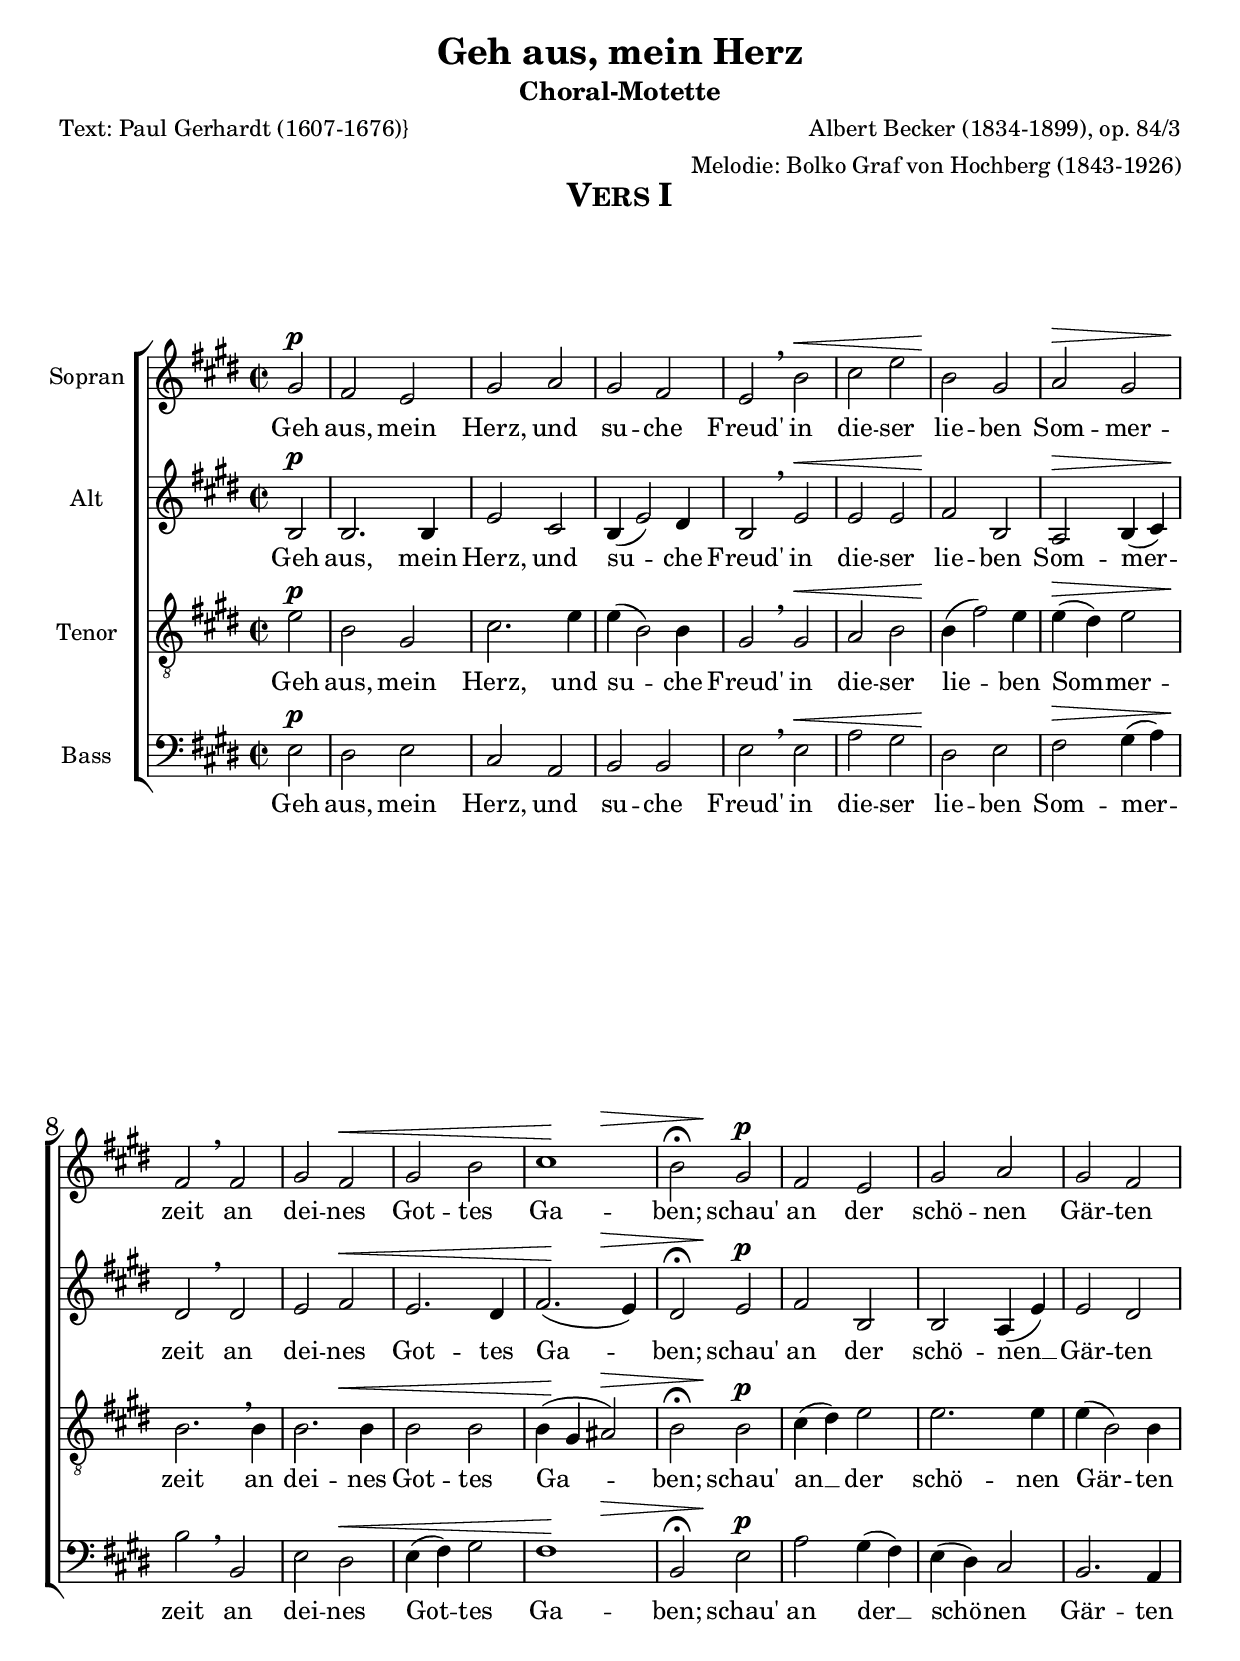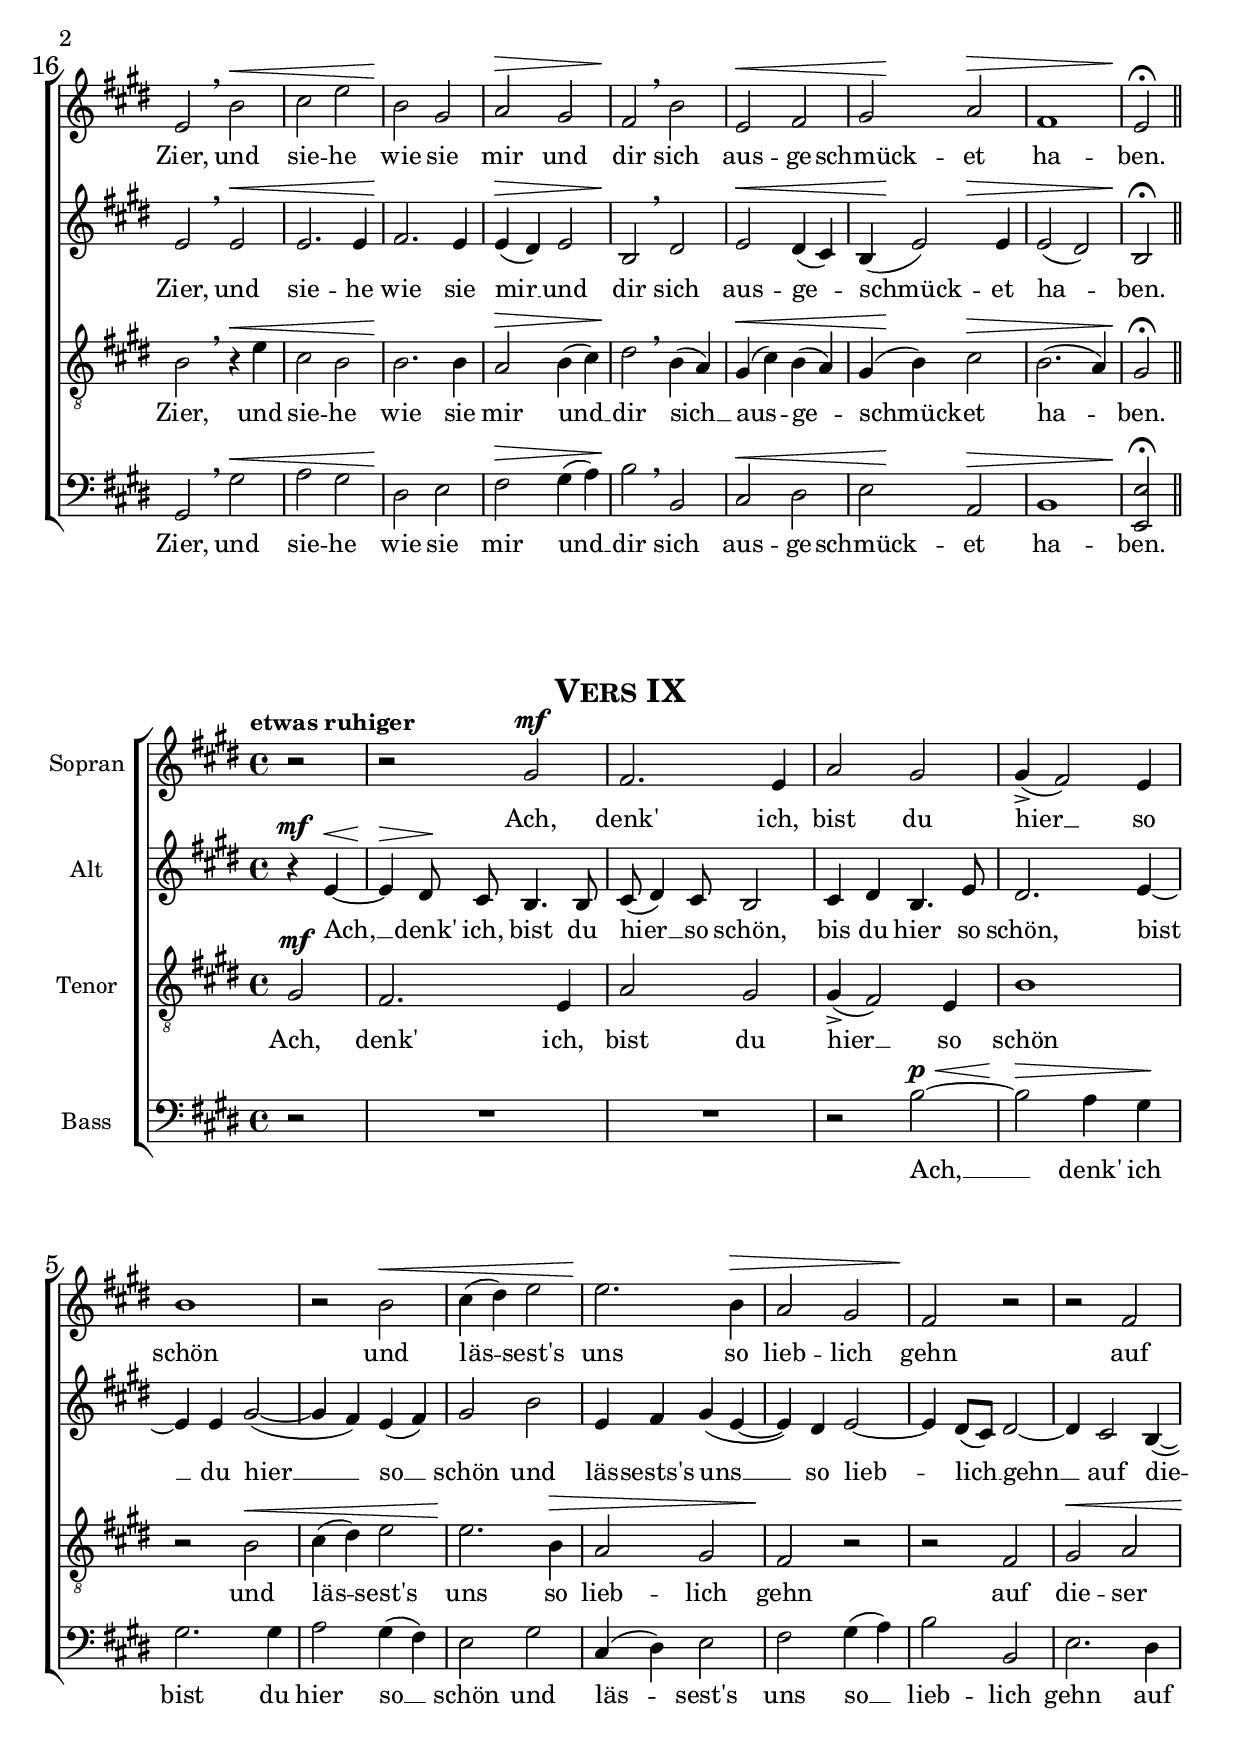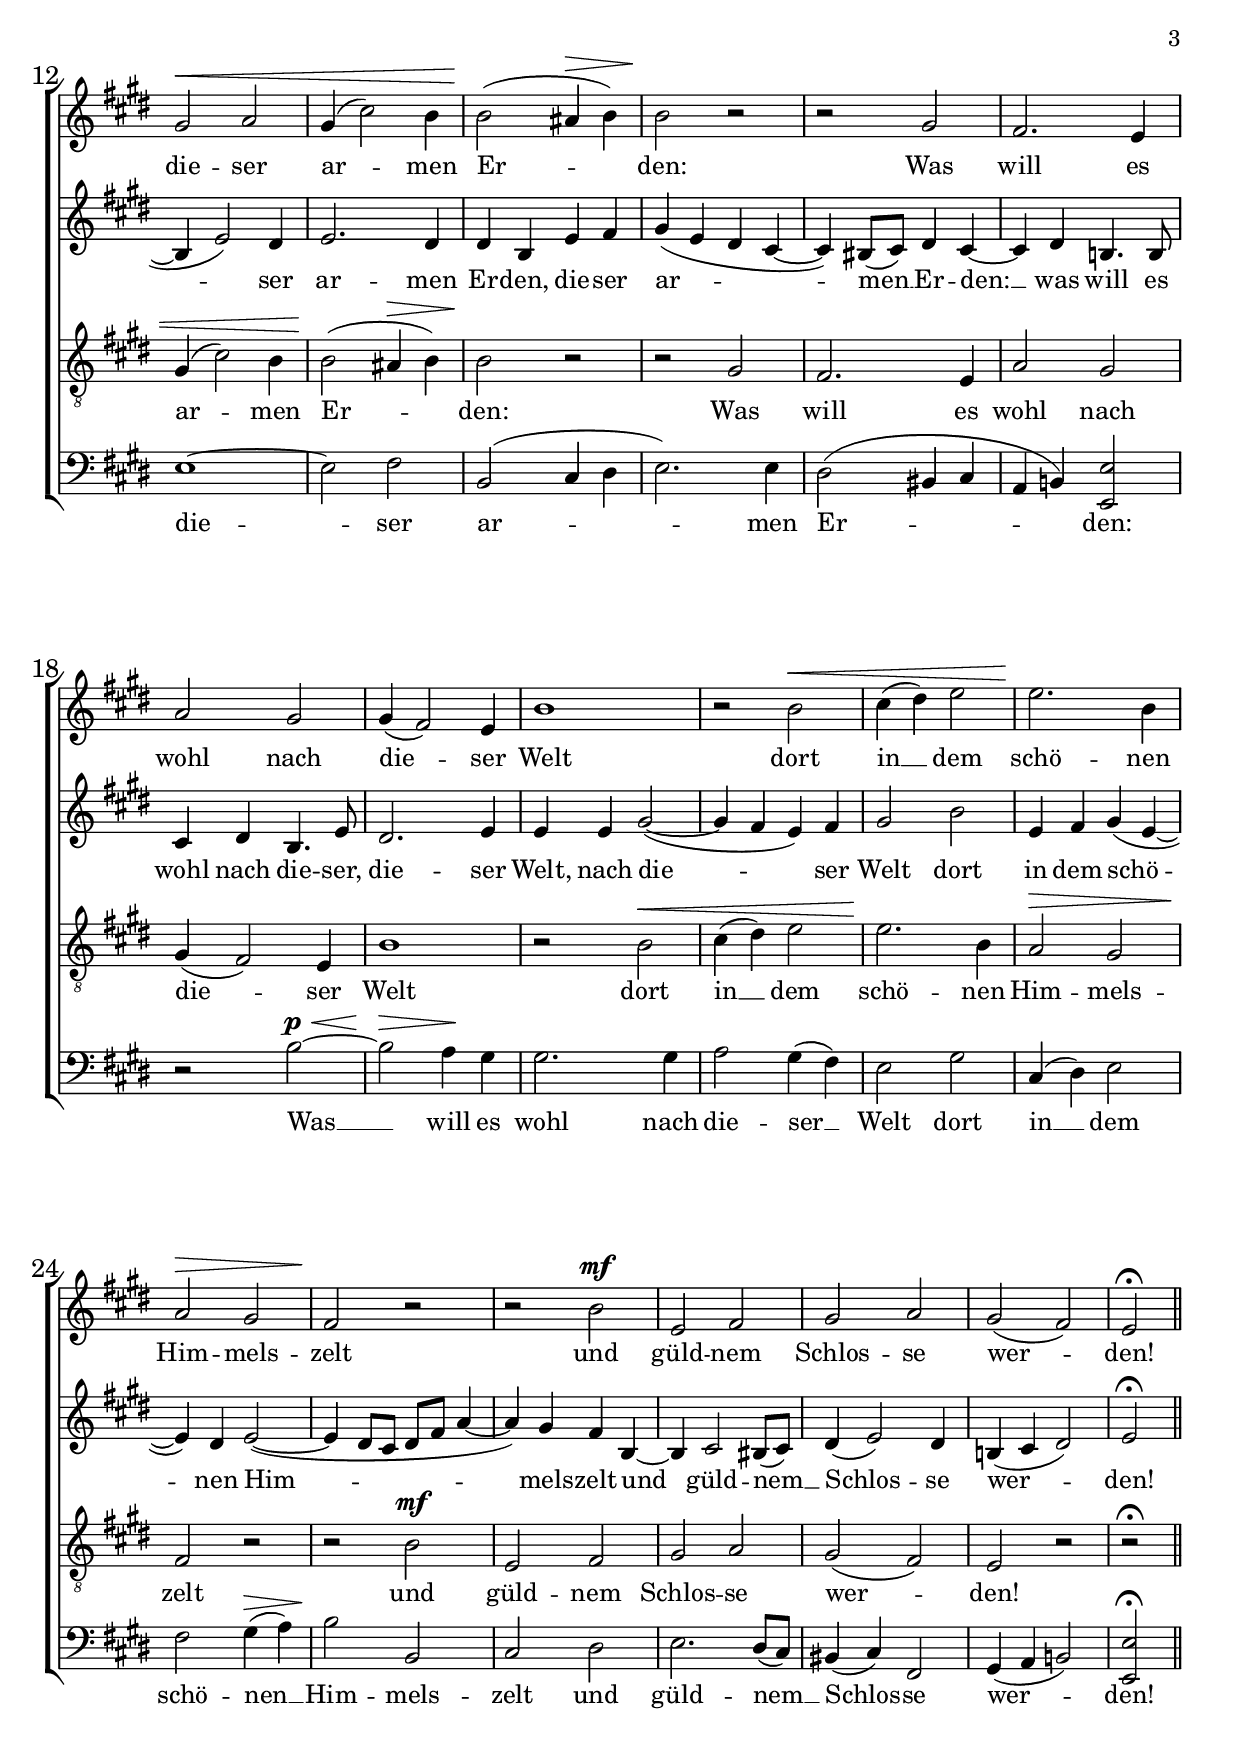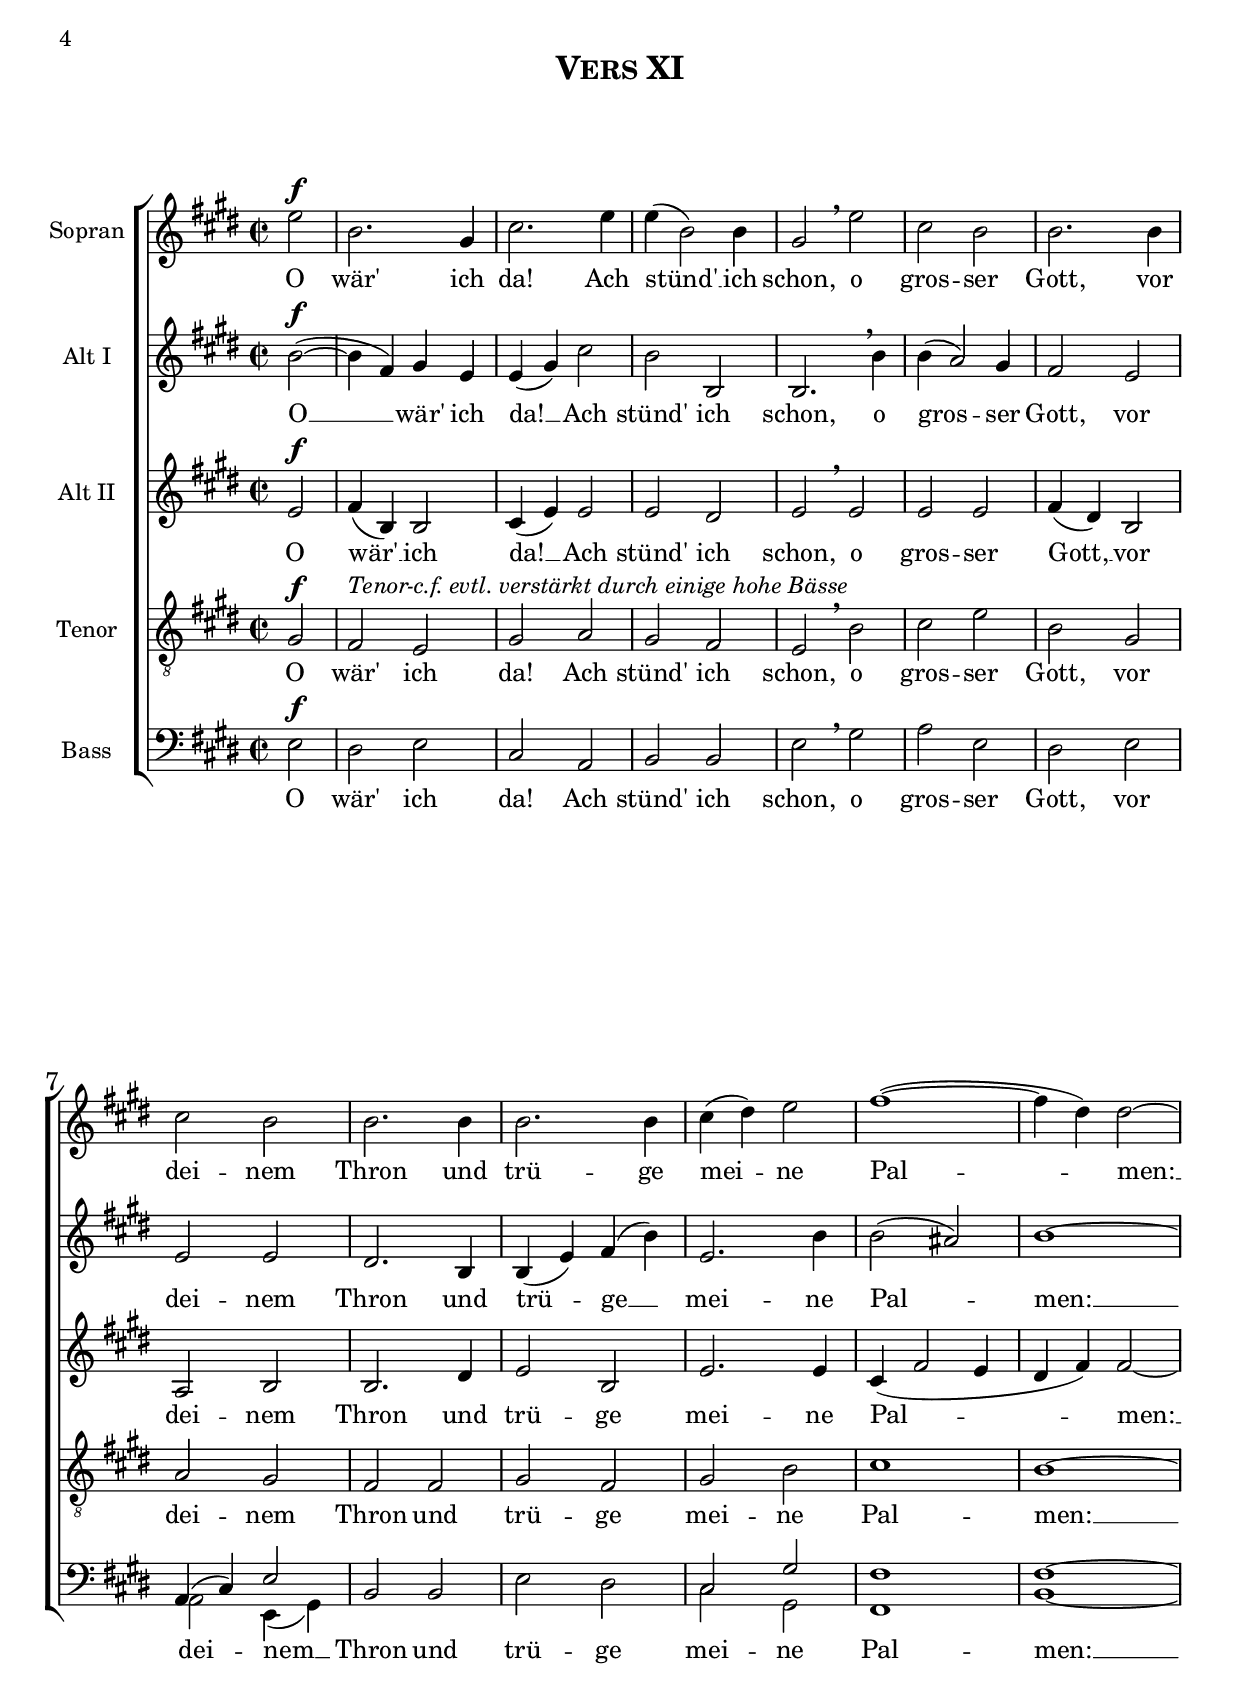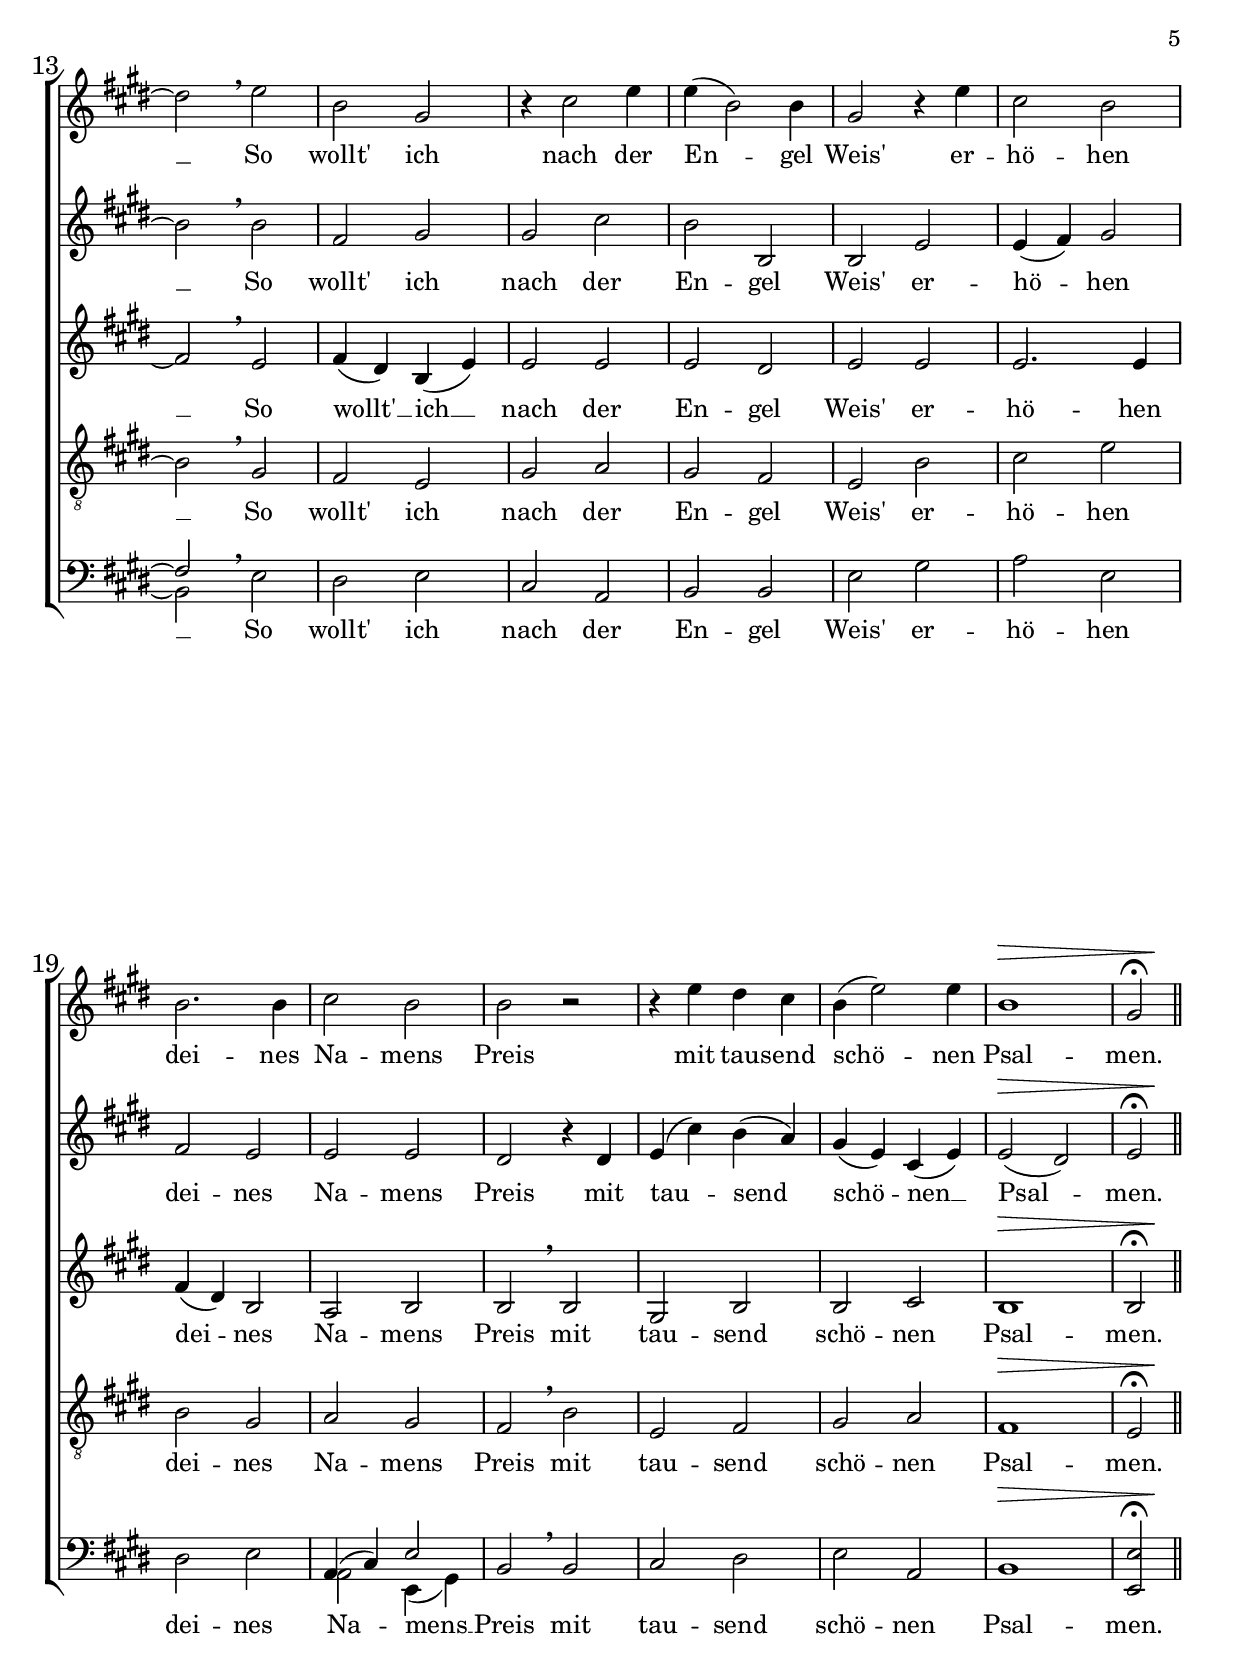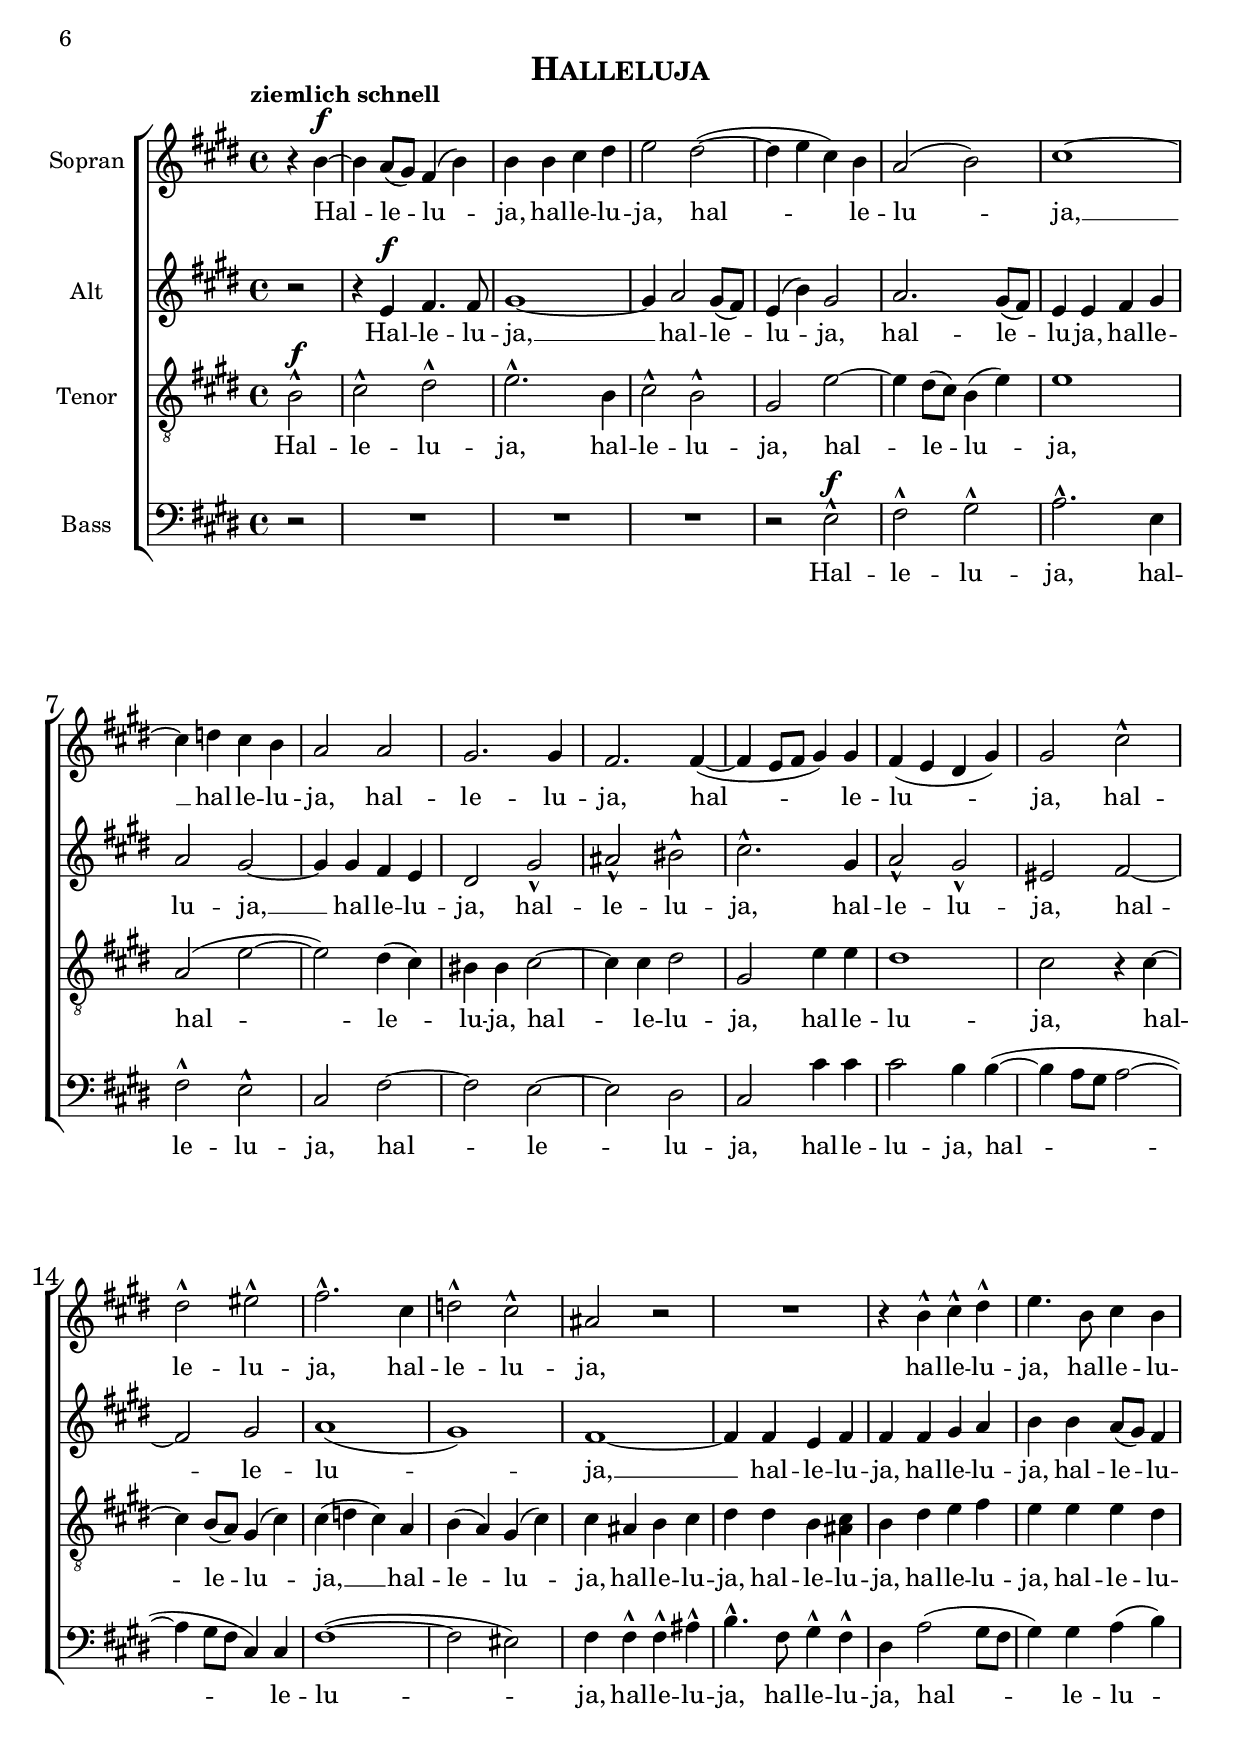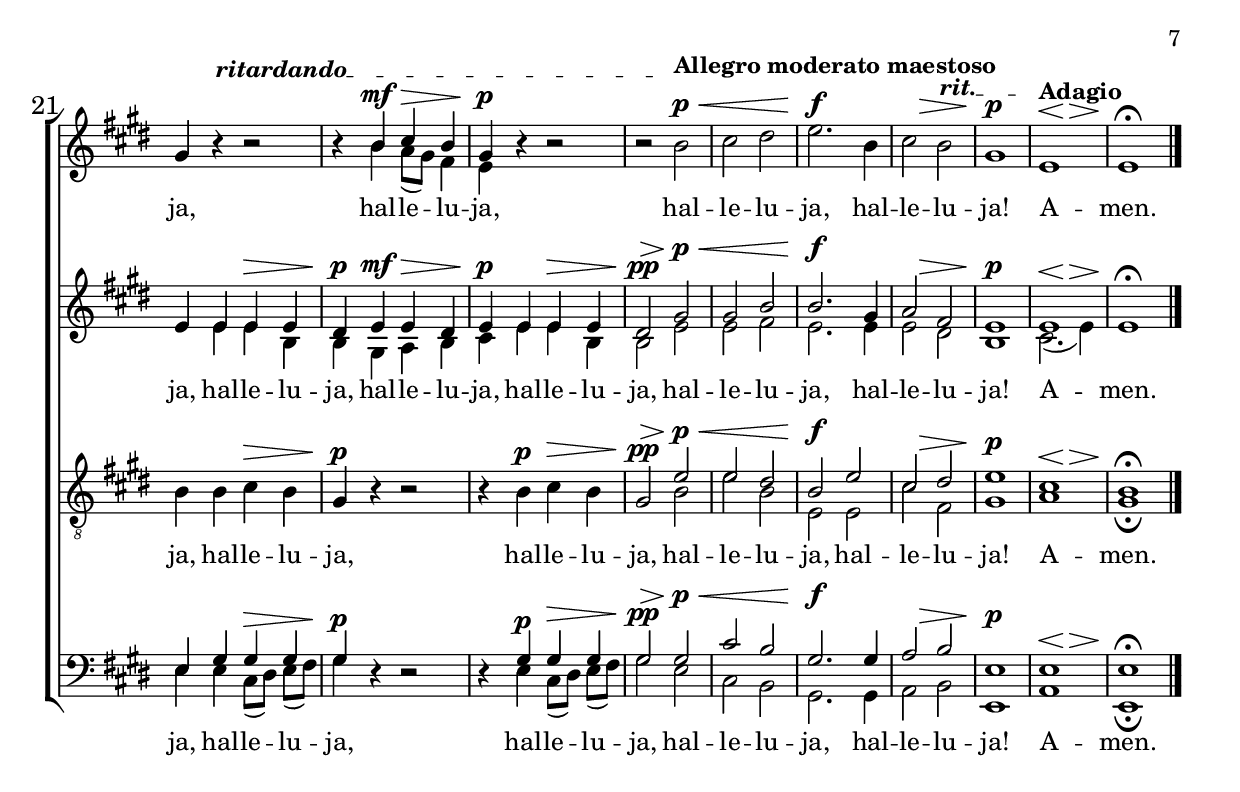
\version "2.22.1"

\header {
  title = "Geh aus, mein Herz"
  subtitle = "Choral-Motette"
  composer = "Albert Becker (1834-1899), op. 84/3"
  arranger = "Melodie: Bolko Graf von Hochberg (1843-1926)"
  poet = "Text: Paul Gerhardt (1607-1676)}"
  % Voreingestellte LilyPond-Tagline entfernen
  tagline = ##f
}

\paper {
  #(set-paper-size "a4")
  scoreTitleMarkup = \markup {
    \fill-line {
      \null
      \fontsize #3 \bold \fromproperty #'header:piece
      \null
    }
  }
}

\layout {
  \override Score.BarNumber.font-size = #1
}

%%% INCLUDE %%%
\version "2.22.1"


chormidi = \with {midiInstrument = "choir aahs"}

ficta = { \once \set suggestAccidentals = ##t } % für vogeschlagene Vorzeichen in Alter Musik über Noten -> VOR der Note setzen

global = {
  \key e \major
  \dynamicUp
  \autoBeamOff
}

global_zwei = {
  \global
  \time 2/2
  \partial 2
}

global_vier = {
  \global
  \time 4/4
  \partial 2
}

melodie = {
  gis2 | \tag #'s {fis} \tag #'t {fis2^\markup{\italic "Tenor-c.f. evtl. verstärkt durch einige hohe Bässe"}} e | gis a | gis fis | e b' | cis e |
  b gis | a gis | fis fis | gis fis | gis b | cis1 | \tag #'s {b2\fermata } \tag #'t {b1~ | b2 } gis |
  fis e | gis a | gis fis | e b' | cis e | b gis |
  
  a gis | fis b | e, fis | gis a | fis1 | e2\fermata
}

\version "2.22.1"


%%% VERS I %%%

t_eins = \lyricmode {
  Geh aus, mein Herz, und su -- che Freud'
  in die -- ser lie -- ben Som -- mer -- zeit
  an dei -- nes Got -- tes Ga -- ben;
  schau' \tag #'s { an der schö -- nen } \tag #'a { an der schö -- nen __ } \tag #'t { an __ der schö -- nen } \tag #'b { an der __ schö -- nen } Gär -- ten Zier,
  und sie -- he wie sie \tag #'s { mir und } \tag #'a { mir __ und } \tag #'t \tag #'b { mir und __ } dir
  \tag #'s \tag #'a \tag #'b {sich } \tag #'t {sich __  } aus -- ge -- schmück -- et ha -- ben.
}


%%% VERS IX %%%

t_IX_ST = \lyricmode {
  Ach, denk' ich, bist du hier __ so schön
  und läs -- sest's uns so lieb -- lich gehn
  auf die -- ser ar -- men Er -- den:
  Was will es wohl nach die -- ser Welt
  dort in __ dem schö -- nen Him -- mels -- zelt
  und güld -- nem Schlos -- se wer -- den!
}

t_IX_A = \lyricmode {
  Ach, __ denk' ich, bist du hier __ so schön, bis du hier so schön, bist __ du hier __ so __ schön
  und läs -- sests's uns __ so lieb -- lich __ gehn __ 
  auf die -- ser ar -- men Er -- den, die -- ser ar -- men __ Er -- den: __
  was will es wohl nach die -- ser, die -- ser Welt, nach die -- ser Welt
  dort in dem schö -- nen Him -- mels -- zelt
  und güld -- nem __ Schlos -- se wer -- den!
}

t_IX_B = \lyricmode {
  Ach, __ denk' ich bist du hier so __ schön
  und läs -- sest's uns so __ lieb -- lich gehn
  auf die -- ser ar -- men Er -- den:
  Was __ will es wohl nach die -- ser __ Welt
  dort in __ dem schö -- nen __ Him -- mels -- zelt
  und güld -- nem __ Schlos -- se wer -- den!
}


%%% VERS XI %%%

t_elf = \lyricmode {
  \tag #'s \tag #'t \tag #'b {O wär' ich da! } \tag #'a1 {O __ wär' ich da! __ } \tag #'a2 {O wär' __ ich da! __ } Ach \tag #'s {stünd' __ } \tag #'a1 \tag #'a2 \tag #'t \tag #'b {stünd' } ich schon,
  o gros -- ser \tag #'s \tag #'a1 \tag #'t \tag #'b { Gott, } \tag #'a2 {Gott, __ } vor \tag #'s \tag #'a1 \tag #'a2 \tag #'t { dei -- nem } \tag #'b {dei -- nem __ } Thron
  und \tag #'s \tag #'a2 \tag #'t \tag #'b {trü -- ge } \tag #'a1 {trü -- ge __ } mei -- ne Pal -- men: __
  So \tag #'s \tag #'a1 \tag #'t \tag #'b {wollt' ich } \tag #'a2 { wollt' __ ich __ } nach der En -- gel Weis'
  er -- hö -- hen dei -- nes \tag #'s \tag #'a1 \tag #'a2 \tag #'t { Na -- mens } \tag #'b { Na -- mens __ } Preis
  mit tau -- send \tag #'s \tag #'a2 \tag #'t \tag #'b {schö -- nen } \tag #'a1 { schö -- nen __ } Psal -- men.
}


%%% HALLELUJA %%%

Halleluja_Start = \lyricmode { Hal -- le -- lu -- ja, }
Halleluja_Start_lang = \lyricmode { Hal -- le -- lu -- ja, __ }
halleluja = \lyricmode { hal -- le -- lu -- ja, }
halleluja_lang = \lyricmode { hal -- le -- lu -- ja, __ }
halleluja_Schluss = \lyricmode { hal -- le -- lu -- ja! A -- men. }

t_H_S = \lyricmode {
  \Halleluja_Start \halleluja \halleluja_lang \repeat unfold 9 {\halleluja} \halleluja_Schluss
}

t_H_A = \lyricmode {
  \Halleluja_Start_lang \repeat unfold 2 {\halleluja} \halleluja_lang \repeat unfold 3 {\halleluja} \halleluja_lang \repeat unfold 7 {\halleluja} \halleluja_Schluss
}

t_H_T = \lyricmode {
  \Halleluja_Start \repeat unfold 5 {\halleluja} \halleluja_lang \repeat unfold 8 {\halleluja} \halleluja_Schluss
}

t_H_B = \lyricmode {
  \Halleluja_Start \repeat unfold 10 {\halleluja} \halleluja_Schluss
}

\version "2.22.1"

common_vers_eins = {
  \global_zwei
  s2\p | s1*3 | s2\breathe s\< | s1 |
  s2\! s | s\> s | \tag #'sab { s\!\breathe s } \tag #'t { s2\! s4 \breathe s4 } | s2 s\< | s1 | s8 s\! s4 s2\> | s4 s\! s2\p |
  s1*3 | s2\breathe s\< | s1 | s2\! s |
  
  s\> s | s\!\breathe s | s\< s | s8 s\! s4 s2\> | s1 | s2\! \bar "||"
}

nISopran = \relative c'' {
  \global_zwei
  \keepWithTag #'s \melodie
}

nIAlt = \relative c' {
  \global_zwei
  b2 | b2. b4 | e2 cis | b4( e2) dis4 | b2 e | e e |
  fis b, | a b4( cis) | dis2 dis | e fis | e2. dis4 | fis2.( e4) | dis2\fermata e |
  fis b, | b a4( e') | e2 dis | e e | e2. e4 | fis2. e4 |
  
  e( dis) e2 | b dis | e dis4( cis) | b( e2) e4 | e2( dis) | b\fermata
}

nITenor = \relative c' {
  \global_zwei
  e2 | b gis | cis2. e4 | e( b2) b4 | gis2 gis | a b |
  b4( fis'2) e4 | e( dis) e2 | b2. b4 | b2. b4 | b2 b | b4( gis ais2) | b\fermata b |
  cis4( dis) e2 | e2. e4 | e( b2) b4 | b2 r4 e | cis2 b | b2. b4 |
  
  a2 b4( cis) | dis2 b4( a) | gis( cis) b( a) | gis( b) cis2 | b2.( a4) | gis2\fermata
}

nIBass = \relative c {
  \global_zwei
  e2 | dis e | cis a | b b | e e | a gis |
  dis e | fis gis4( a) | b2 b, | e dis | e4( fis) gis2 | fis1 | b,2\fermata e |
  a gis4( fis) | e( dis) cis2 | b2. a4 | gis2 gis' | a gis | dis e |
  
  fis gis4( a) | b2 b, | cis dis | e a, | b1 | <e e,>2\fermata
}


sISopran = 
  \new Staff  = "zISopran"
    \with {
      instrumentName = "Sopran"
      \chormidi
      \consists "Merge_rests_engraver"
    } 
    <<
      {
        <<
          \keepWithTag #'sab \common_vers_eins
          \new Voice = "vISopran" {\nISopran}
        >>
      }
      \new Lyrics \lyricsto "vISopran" {\keepWithTag #'s \t_eins}
      % wenn Text über der Zeile dann \with {alignAboveContext = "zSopran"}
    >>

sIAlt = 
  \new Staff  = "zIAlt"
    \with {
      instrumentName = "Alt"
      \chormidi
      \consists "Merge_rests_engraver"
    } 
    <<
      { 
        <<
          \keepWithTag #'sab \common_vers_eins
          \new Voice = "vIAlt" {\nIAlt}
        >>
      }
      \new Lyrics \lyricsto "vIAlt" {\keepWithTag #'a \t_eins}
      % wenn Text über der Zeile dann \with {alignAboveContext = "zAlt"}
    >>

sITenor = 
  \new Staff  = "zITenor"
    \with {
      instrumentName = "Tenor"
      \chormidi
      \consists "Merge_rests_engraver"
    } 
    <<
      { 
        <<
          \keepWithTag #'t \common_vers_eins
          \new Voice = "vITenor" {\clef "violin_8" \nITenor}
        >>
      }
      \new Lyrics \lyricsto "vITenor" {\keepWithTag #'t \t_eins}
      % wenn Text über der Zeile dann \with {alignAboveContext = "zTenor"}
    >>

sIBass = 
  \new Staff  = "zIBass"
    \with {
      instrumentName = "Bass"
      \chormidi
      \consists "Merge_rests_engraver"
    } 
    <<
      { 
        <<
          \keepWithTag #'sab \common_vers_eins
          \new Voice = "vIBass" {\clef bass \nIBass}
        >>
      }
      \new Lyrics \lyricsto "vIBass" {\keepWithTag #'b \t_eins}
      % wenn Text über der Zeile dann \with {alignAboveContext = "zBass"}
    >>

\version "2.22.1"

common_vers_neun = {
  \global_vier
  \tempo "etwas ruhiger"
  s2 | s1*29 | s2 \bar "||"
}

versIXKanonST = {
  gis2\mf | fis2. e4 | a2 gis | gis4->( fis2) e4 | b'1 |
  r2 b\< | cis4( dis) e2 | e2.\! b4\> | a2 gis | fis\! r |
  r fis | gis\< a | gis4( cis2) b4 | b2\!( ais4\> b) | b2\! r |
  r gis | fis2. e4 | a2 gis | gis4( fis2) e4 | b'1 |
  r2 b\< | cis4( dis) e2 | e2.\! b4 | a2\> gis | fis\! r |
  r b\mf | e, fis | gis a | gis( fis) | \tag #'t { e r | r2\fermata } \tag #'s  {e2\fermata }
}

nIXSopran = \relative c'' {
  \global_vier
  r2 | r \keepWithTag #'s \versIXKanonST
}

nIXAlt = \relative c' {
  \global_vier
  r4\mf e~\< | e\> dis8\! cis b4. b8 | cis( dis4) cis8 b2 | cis4 dis b4. e8 | dis2. e4~ |
  e e gis2~( | gis4 fis) e( fis) | gis2 b | e,4 fis gis( e~ | e) dis e2~ |
  
  e4 dis8([ cis]) dis2~ | dis4 cis2 b4~(  | b e2) dis4 | e2. dis4 | dis b e fis | gis( e dis cis~ |
  cis) bis8([ cis]) dis4 cis~ | cis dis b4. b8 | cis4 dis b4. e8 | dis2. e4 | e e gis2~( |
  gis4 fis e) fis | gis2 b | e,4 fis gis( e~ | e) dis e2~( | e4 dis8[ cis] dis[ fis] a4~ |
  
  a) gis fis b,~ | b cis2 bis8([ cis]) | dis4( e2) dis4 | b!4( cis dis2) | e2\fermata
}

nIXTenor = \relative c' {
  \global_vier
  \keepWithTag #'t \versIXKanonST
}

nIXBass = \relative c' {
  \global_vier
  r2 | R1*2 | r2 b~\p\< | b\> a4 gis\! |
  gis2. gis4 | a2 gis4( fis) | e2 gis | cis,4( dis) e2 | fis gis4( a) |
  
  b2 b, | e2. dis4 | e1~ | e2 fis | b,( cis4 dis | e2.) e4 |
  dis2( bis4 cis | a b) <e e,>2 | r b'~\p\< | b\> a4\! gis | gis2. gis4 |
  a2 gis4( fis) | e2 gis | cis,4( dis) e2 | fis gis4\>( a) | b2\! b, |
  
  cis dis | e2. dis8([ cis]) | bis4( cis) fis,2 | gis4( a b2) | <e e,>\fermata
}


sIXSopran = 
  \new Staff  = "zIXSopran"
    \with {
      instrumentName = "Sopran"
      \chormidi
      \consists "Merge_rests_engraver"
    } 
    <<
      {
        <<
          \common_vers_neun
          \new Voice = "vIXSopran" {\nIXSopran}
        >>
      }
      \new Lyrics \lyricsto "vIXSopran" {\t_IX_ST}
      % wenn Text über der Zeile dann \with {alignAboveContext = "zSopran"}
    >>

sIXAlt = 
  \new Staff  = "zIXAlt"
    \with {
      instrumentName = "Alt"
      \chormidi
      \consists "Merge_rests_engraver"
    } 
    <<
      { 
        <<
          \common_vers_neun
          \new Voice = "vIXAlt" {\nIXAlt}
        >>
      }
      \new Lyrics \lyricsto "vIXAlt" {\t_IX_A}
      % wenn Text über der Zeile dann \with {alignAboveContext = "zAlt"}
    >>

sIXTenor = 
  \new Staff  = "zIXTenor"
    \with {
      instrumentName = "Tenor"
      \chormidi
      \consists "Merge_rests_engraver"
    } 
    <<
      { 
        <<
          \common_vers_neun
          \new Voice = "vIXTenor" {\clef "violin_8" \nIXTenor}
        >>
      }
      \new Lyrics \lyricsto "vIXTenor" {\t_IX_ST}
      % wenn Text über der Zeile dann \with {alignAboveContext = "zTenor"}
    >>

sIXBass = 
  \new Staff  = "zIXBass"
    \with {
      instrumentName = "Bass"
      \chormidi
      \consists "Merge_rests_engraver"
    } 
    <<
      { 
        <<
          \common_vers_neun
          \new Voice = "vIXBass" {\clef bass \nIXBass}
        >>
      }
      \new Lyrics \lyricsto "vIXBass" {\t_IX_B}
      % wenn Text über der Zeile dann \with {alignAboveContext = "zBass"}
    >>

\version "2.22.1"

common_vers_elf = {
  \global_zwei
  s2\f | s1*3 | \tag #'sa2tb {s2\breathe s} \tag #'a1 {s2. \breathe s4} |
  
  s1*5 |
  s1*3 | s2 \breathe s | s1 |
  
  s1*5 |
  s1 | \tag #'sa1 {s2 s2} \tag #'a2tb {s2\breathe s2} | s1*2 | s4\> s2. | s4 s\! \bar "||"
}


nXISopran = \relative c'' {
  \global_zwei
  e2 | b2. gis4 | cis2. e4 | e( b2) b4 | gis2 e' |
  cis b | b2. b4 | cis2 b | b2. b4 | b2. b4 |
  cis4( dis) e2 | fis1~( | fis4 dis) dis2~ | dis e | b gis |
  r4 cis2 e4 | e( b2) b4 | gis2 r4 e' | cis2 b | b2. b4 |
  cis2 b | b r | r4 e dis cis | b( e2) e4 | b1 | gis2\fermata
}

nXIAltI = \relative c'' {
  \global_zwei
  b2~( | b4 fis) gis e | e( gis) cis2 | b b, | b2. b'4 |
  b( a2) gis4 | fis2 e | e e | dis2. b4 | b( e) fis( b) |
  e,2. b'4 | b2( ais) | b1~ | b2 b | fis gis |
  gis cis | b b, | b e | e4( fis) gis2 | fis e |
  e e | dis r4 dis | e( cis') b( a) | gis( e) cis( e) | e2( dis) | e\fermata
}

nXIAltII = \relative c' {
  \global_zwei
  e2 | fis4( b,) b2 | cis4( e) e2 | e dis | e e |
  e e | fis4( dis) b2 | a b | b2. dis4 | e2 b |
  e2. e4 | cis4( fis2 e4 | dis fis) fis2~ | fis e | fis4( dis) b( e) |
  e2 e | e dis | e e | e2. e4 | fis4( dis) b2 |
  a b | b b | gis b | b cis | b1 | b2\fermata
}

nXITenor = \relative c' {
  \global_zwei
  \keepWithTag #'t \melodie
}

nXIBass = \relative c {
  \global_zwei
  e2 | dis e | cis a | b b | e gis |
  a e | dis e | << {\voiceTwo a,2 e4( gis) } \new Voice = "vXIBassIa" {\voiceOne a4( cis) e2 }>> | \oneVoice b2 b | e dis |
  << {\voiceTwo cis gis | fis1 | b~ | b2 } \new Voice = "VXIBassIb" {\voiceOne cis2 gis' | fis1 | fis~ | fis2 } >> \oneVoice e2 | dis e |
  cis a | b b | e gis | a e | dis e |
  << {\voiceTwo a,2 e4( gis) } \new Voice = "vXIBassIa" {\voiceOne a4( cis) e2 }>> | \oneVoice b2 b | cis dis | e a, | b1 | <e e,>2\fermata
}


sXISopran = 
  \new Staff  = "zXISopran"
    \with {
      instrumentName = "Sopran"
      \chormidi
      \consists "Merge_rests_engraver"
    } 
    <<
      {
        <<
          \removeWithTag #'a1 \removeWithTag #'a2tb \common_vers_elf
          \new Voice = "vXISopran" {\nXISopran}
        >>
      }
      \new Lyrics \lyricsto "vXISopran" {\keepWithTag #'s \t_elf}
      % wenn Text über der Zeile dann \with {alignAboveContext = "zSopran"}
    >>

sXIAltI = 
  \new Staff  = "zXIAltI"
    \with {
      instrumentName = "Alt I"
      \chormidi
      \consists "Merge_rests_engraver"
    } 
    <<
      { 
        <<
          \removeWithTag #'sa2tb \removeWithTag #'a2tb \common_vers_elf
          \new Voice = "vXIAltI" {\nXIAltI}
        >>
      }
      \new Lyrics \lyricsto "vXIAltI" {\keepWithTag #'a1 \t_elf}
      % wenn Text über der Zeile dann \with {alignAboveContext = "zAlt"}
    >>

sXIAltII = 
  \new Staff  = "zXIAltII"
    \with {
      instrumentName = "Alt II"
      \chormidi
      \consists "Merge_rests_engraver"
    } 
    <<
      { 
        <<
          \removeWithTag #'sa1 \removeWithTag #'a1 \common_vers_elf
          \new Voice = "vXIAltII" {\nXIAltII}
        >>
      }
      \new Lyrics \lyricsto "vXIAltII" {\keepWithTag #'a2 \t_elf}
      % wenn Text über der Zeile dann \with {alignAboveContext = "zAlt"}
    >>

sXITenor = 
  \new Staff  = "zXITenor"
    \with {
      instrumentName = "Tenor"
      \chormidi
      \consists "Merge_rests_engraver"
    } 
    <<
      { 
        <<
          \removeWithTag #'sa1 \removeWithTag #'a1 \common_vers_elf
          \new Voice = "vXITenor" {\clef "violin_8" \nXITenor}
        >>
      }
      \new Lyrics \lyricsto "vXITenor" {\keepWithTag #'t \t_elf}
      % wenn Text über der Zeile dann \with {alignAboveContext = "zTenor"}
    >>

sXIBass = 
  \new Staff  = "zXIBass"
    \with {
      instrumentName = "Bass"
      \chormidi
      \consists "Merge_rests_engraver"
    } 
    <<
      { 
        <<
          \removeWithTag #'sa1 \removeWithTag #'a1 \common_vers_elf
          \new Voice = "vXIBass" {\clef bass \nXIBass}
        >>
      }
      \new Lyrics \lyricsto "vXIBass" {\keepWithTag #'b \t_elf}
      % wenn Text über der Zeile dann \with {alignAboveContext = "zBass"}
    >>

\version "2.22.1"

common_halleluja = {
  \global_vier
  \override TextSpanner.bound-details.left.text = \markup{\bold ritardando}
  \tempo "ziemlich schnell"
  s2 | s1*20 |
  
  \tag #'s {s4 s2.\startTextSpan | s4 } 
  \tag #'a \tag #'t \tag #'b {s2 s4\> s | s\p}
  
  \tag #'s \tag #'a {s4\mf s\> s | s\p s }
  \tag #'t \tag #'b { s2. | s4 }

  \tag #'s { s2 | s4 s\stopTextSpan }
  \tag #'t \tag #'b { s4\p } \tag #'a \tag #'t \tag #'b { s4\> s | s16\pp s\> s8 s4 }
   
  \override TextSpanner.bound-details.left.text = \markup{\bold rit.}
  
  \tempo "Allegro moderato maestoso" s4\p\< s | s1 | s4\f s2. | s4 s\>
  
  \tag #'s { s\startTextSpan s | s\p s s s\stopTextSpan | }
  \tag #'a \tag #'t \tag #'b { s4 s | s\p s2. | }
  
  \tempo "Adagio" s4\< s s\> s | s\! s2. \bar "|."
}


nHSopran = \relative c'' {
  \global_vier
  r4 b4~\f | b a8([ gis]) fis4( b) | b b cis dis | e2 dis~( | dis4 e cis) b |
  a2( b) | cis1~ | cis4 d cis b | a2 a | gis2. gis4 |
  fis2. fis4~( | fis e8[ fis] gis4) gis | fis( e dis gis) | gis2 cis-^ | dis-^ eis-^ |
  
  fis2.-^ cis4 | d2-^ cis-^ | ais r | R1 | r4 b-^ cis-^ dis-^ |
  e4. b8 cis4 b | gis r r2 | r4 << {\voiceOne b4 cis b | gis} \new Voice = "vHSopranII" {\voiceTwo b4 a8([ gis]) fis4 | e } >> \oneVoice r4 r2 |
  r2 b' | cis dis | e2. b4 | cis2 b | gis1 | e | e\fermata |
}

nHAlt = \relative c' {
  \global_vier
  r2 | r4 e\f fis4. fis8 | gis1~ | gis4 a2 gis8([ fis]) | e4( b') gis2 |
  a2. gis8([ fis]) | e4 e fis gis | a2 gis~ | gis4 gis fis e | dis2 gis-^ |
  ais-^ bis-^ | cis2.-^ gis4 | a2-^ gis-^ | eis fis~ | fis gis |
  
  a1( | gis) | fis~ | fis4 fis e fis | fis fis gis a |
  b b a8([ gis]) fis4 | e
  <<
    {\voiceOne e e e | dis e e dis | e e e e |
    dis2 gis | gis b | b2. gis4 | a2 fis | e1 | e |}
    \new Voice = "vHAltII" {\voiceTwo e4 e b | b gis a b | cis e e b |
    b2 e | e fis | e2. e4 | e2 dis | b1 | cis2.( e4) |}
  >>
  \oneVoice e1\fermata |
}

nHTenor = \relative c' {
  \global_vier
  b2-^\f | cis-^ dis-^ | e2.-^ b4 | cis2-^ b-^ | gis e'~ |
  e4 dis8([ cis]) b4( e) | e1 | a,2( e'~ | e) dis4( cis) | bis bis cis2~ |
  cis4 cis dis2 | gis, e'4 e | dis1 | cis2 r4 cis~ | cis b8([ a]) gis4( cis) |
  
  cis( d cis) a | b( a) gis( cis) | cis ais b cis | dis dis b <ais cis> | b dis e fis |
  e e e dis | b b cis b | gis r r2 | r4 b cis b |
  gis2
  <<
    {\voiceOne e'2 | e dis | b e | cis dis | e1 | cis | b\fermata |}
    \new Voice = "vHTenorII" {\voiceTwo b2 | e b | e, e | cis' fis, | gis1 | a | gis\fermata |}
  >>
}

nHBass = \relative c {
  \global_vier
  r2 | R1*3 | r2 e2-^\f | 
  fis-^ gis-^ | a2.-^ e4 | fis2-^ e-^ | cis fis~ | fis e~ |
  e dis | cis cis'4 cis | cis2 b4 b~( | b a8[ gis] a2~ | a4 gis8[ fis] cis4) cis |
  
  fis1~( | fis2 eis) | fis4 fis-^ fis-^ ais-^ | b4.-^ fis8 gis4-^ fis-^ | dis a'2( gis8[ fis] |
  gis4) gis a( b) |
  <<
    {\voiceOne e,4 gis gis gis | gis r4 r2 | r4 gis gis gis |
    gis2 gis | cis b | gis2. gis4 | a2 b | e,1 | e | e\fermata |}
    \new Voice = "vHBassII" {\voiceTwo e4 e cis8([ dis]) e([ fis]) | gis4 r r2 | r4 e4 cis8([ dis]) e([ fis])
    gis2 e | cis b | gis2. gis4 | a2 b | e,1 | a | e\fermata |}
  >>
}


sHSopran = 
  \new Staff  = "zHSopran"
    \with {
      instrumentName = "Sopran"
      \chormidi
      \consists "Merge_rests_engraver"
    } 
    <<
      {
        <<
          \keepWithTag #'s \common_halleluja
          \new Voice = "vHSopran" {\nHSopran}
        >>
      }
      \new Lyrics \lyricsto "vHSopran" {\t_H_S}
      % wenn Text über der Zeile dann \with {alignAboveContext = "zSopran"}
    >>

sHAlt = 
  \new Staff  = "zHAlt"
    \with {
      instrumentName = "Alt"
      \chormidi
      \consists "Merge_rests_engraver"
    } 
    <<
      { 
        <<
          \keepWithTag #'a \common_halleluja
          \new Voice = "vHAlt" {\nHAlt}
        >>
      }
      \new Lyrics \lyricsto "vHAlt" {\t_H_A}
      % wenn Text über der Zeile dann \with {alignAboveContext = "zAlt"}
    >>

sHTenor = 
  \new Staff  = "zHTenor"
    \with {
      instrumentName = "Tenor"
      \chormidi
      \consists "Merge_rests_engraver"
    } 
    <<
      { 
        <<
          \keepWithTag #'t \common_halleluja
          \new Voice = "vHTenor" {\clef "violin_8" \nHTenor}
        >>
      }
      \new Lyrics \lyricsto "vHTenor" {\t_H_T}
      % wenn Text über der Zeile dann \with {alignAboveContext = "zTenor"}
    >>

sHBass = 
  \new Staff  = "zHBass"
    \with {
      instrumentName = "Bass"
      \chormidi
      \consists "Merge_rests_engraver"
    } 
    <<
      { 
        <<
          \keepWithTag #'b \common_halleluja
          \new Voice = "vHBass" {\clef bass \nHBass}
        >>
      }
      \new Lyrics \lyricsto "vHBass" {\t_H_B}
      % wenn Text über der Zeile dann \with {alignAboveContext = "zBass"}
    >>


%%% BOOK %%%
\book {
  
  \score {
    \header {
      piece = \markup{\smallCaps {Vers I}}
    }
    
    \new ChoirStaff <<
      \accidentalStyle Score.modern % damit Erinnerungsvorzeichen nächster Takt
      \sISopran
      \sIAlt
      \sITenor
      \sIBass
    >>
    \layout { }
    \midi {
      \tempo 2=76
    }
  }
  
  
  \score {
    \header {
      piece = \markup{\smallCaps {Vers IX}}
    }
    
    \new ChoirStaff <<
      \accidentalStyle Score.modern % damit Erinnerungsvorzeichen nächster Takt
      \sIXSopran
      \sIXAlt
      \sIXTenor
      \sIXBass
    >>
    \layout { }
    \midi {
      \tempo 4=124
    }
  }
  
  
  \score {
    \header {
      piece = \markup{\smallCaps {Vers XI}}
    }
    
    \new ChoirStaff <<
      \accidentalStyle Score.modern % damit Erinnerungsvorzeichen nächster Takt
      \sXISopran
      \sXIAltI
      \sXIAltII
      \sXITenor
      \sXIBass
    >>
    \layout { }
    \midi {
      \tempo 2=76
    }
  }
  
  
  \score {
    \header {
      piece = \markup{\smallCaps Halleluja}
    }
    
    \new ChoirStaff <<
      \accidentalStyle Score.modern % damit Erinnerungsvorzeichen nächster Takt
      \sHSopran
      \sHAlt
      \sHTenor
      \sHBass
    >>
    \layout { }
    \midi {
      \tempo 2=96
    }
  }
  
}
